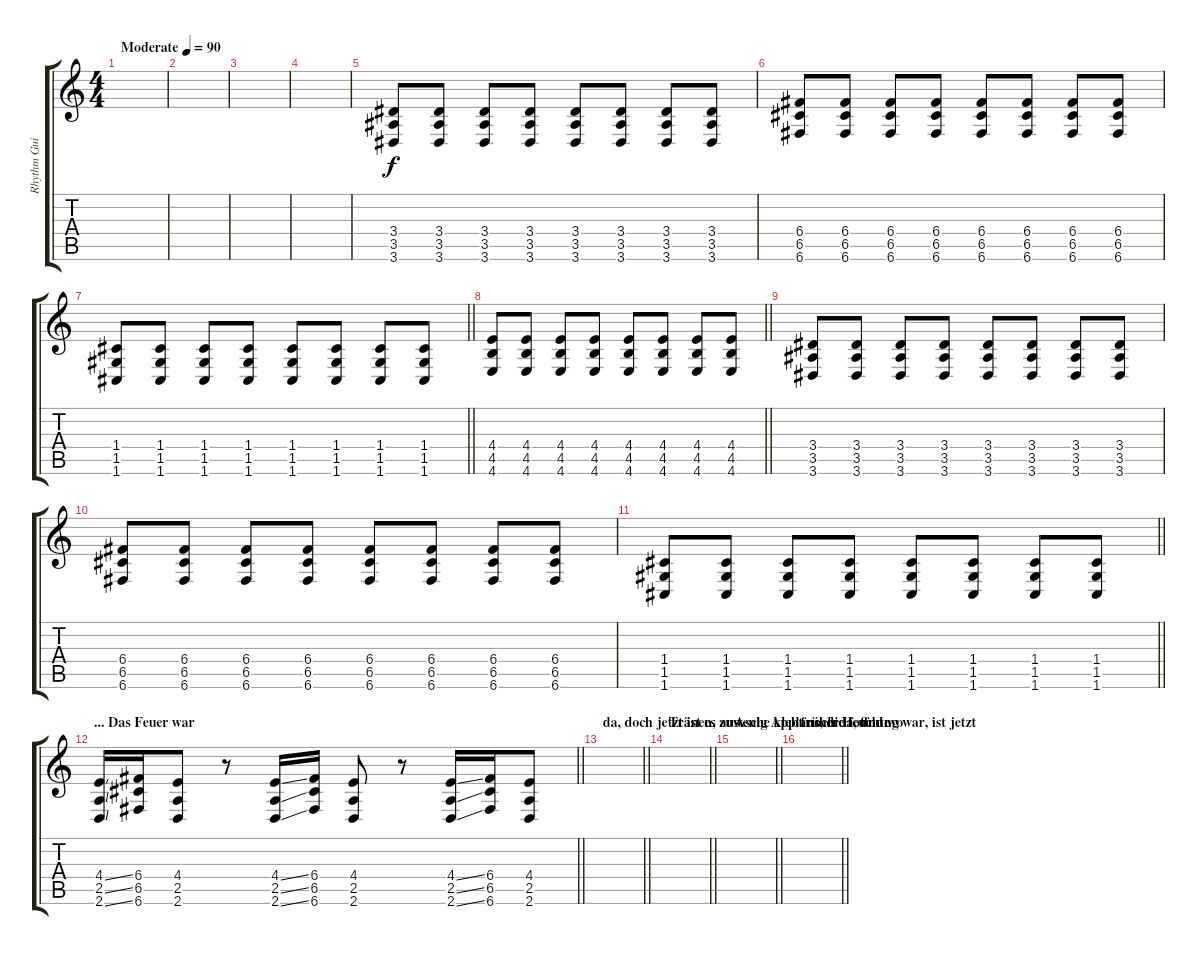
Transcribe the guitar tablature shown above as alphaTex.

\track ("Rhythm Guitar" "Rhythm Gui") {instrument distortionguitar}
\staff {score tabs}
\tuning (D4 A3 F3 C3 G2 C2) {hide}
\ts (4 4)
\tempo (90 "Moderate")
\clef g2
\ks c
|
|
|
|
(3.4 3.5 3.6).8 (3.4 3.5 3.6).8 (3.4 3.5 3.6).8 (3.4 3.5 3.6).8 (3.4 3.5 3.6).8 (3.4 3.5 3.6).8 (3.4 3.5 3.6).8 (3.4 3.5 3.6).8 |
(6.4 6.5 6.6).8 (6.4 6.5 6.6).8 (6.4 6.5 6.6).8 (6.4 6.5 6.6).8 (6.4 6.5 6.6).8 (6.4 6.5 6.6).8 (6.4 6.5 6.6).8 (6.4 6.5 6.6).8 |
\barLineRight lightlight
(1.4 1.5 1.6).8 (1.4 1.5 1.6).8 (1.4 1.5 1.6).8 (1.4 1.5 1.6).8 (1.4 1.5 1.6).8 (1.4 1.5 1.6).8 (1.4 1.5 1.6).8 (1.4 1.5 1.6).8 |
\barLineRight lightlight
(4.4 4.5 4.6).8 (4.4 4.5 4.6).8 (4.4 4.5 4.6).8 (4.4 4.5 4.6).8 (4.4 4.5 4.6).8 (4.4 4.5 4.6).8 (4.4 4.5 4.6).8 (4.4 4.5 4.6).8 |
(3.4 3.5 3.6).8{instrument distortionguitar} (3.4 3.5 3.6).8 (3.4 3.5 3.6).8 (3.4 3.5 3.6).8 (3.4 3.5 3.6).8 (3.4 3.5 3.6).8 (3.4 3.5 3.6).8 (3.4 3.5 3.6).8 |
(6.4 6.5 6.6).8 (6.4 6.5 6.6).8 (6.4 6.5 6.6).8 (6.4 6.5 6.6).8 (6.4 6.5 6.6).8 (6.4 6.5 6.6).8 (6.4 6.5 6.6).8 (6.4 6.5 6.6).8 |
\barLineRight lightlight
(1.4 1.5 1.6).8 (1.4 1.5 1.6).8 (1.4 1.5 1.6).8 (1.4 1.5 1.6).8 (1.4 1.5 1.6).8 (1.4 1.5 1.6).8 (1.4 1.5 1.6).8 (1.4 1.5 1.6).8 |
\section ("" "... Das Feuer war")
\barLineRight lightlight
(4.4{ss} 2.5{ss} 2.6{ss}).16 (6.4 6.5 6.6).16 (4.4 2.5 2.6).8 r.8 (4.4{ss} 2.5{ss} 2.6{ss}).16 (6.4 6.5 6.6).16 (4.4 2.5 2.6).8 r.8 (4.4{ss} 2.5{ss} 2.6{ss}).16 (6.4 6.5 6.6).16 (4.4 2.5 2.6).8 |
\section ("" "da, doch jetzt ist es aus")
\barLineRight lightlight
|
\section ("" "Tränen, zuwenig Applaus, die feuchte")
\barLineRight lightlight
|
\section ("" "Asche klebt noch da, und wo")
\barLineRight lightlight
|
\section ("" "früher Hoffnung war, ist jetzt")
\barLineRight lightlight
